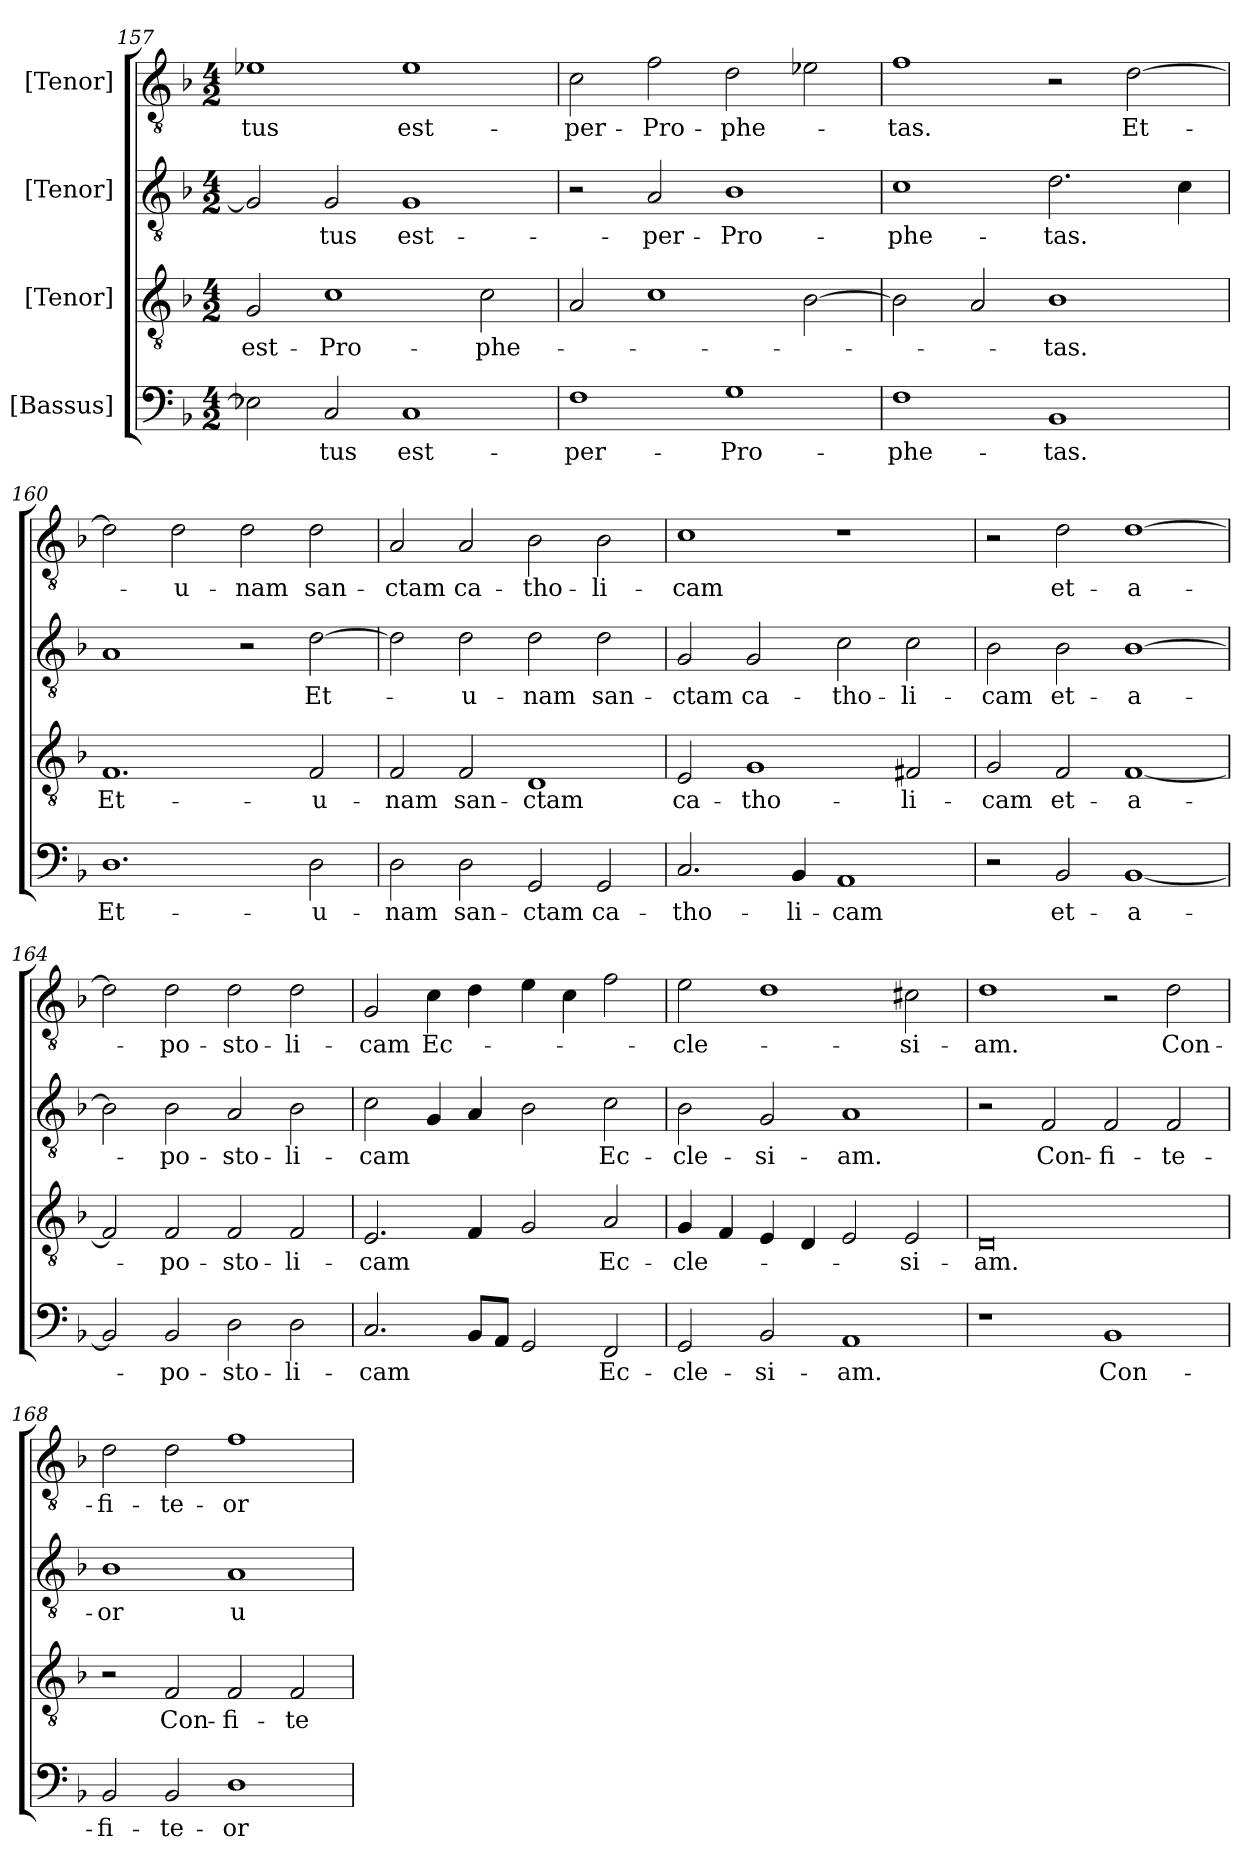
**kern	**text	**kern	**text	**kern	**text	**kern	**text
*part4	*part4	*part3	*part3	*part2	*part2	*part1	*part1
*staff4	*staff4	*staff3	*staff3	*staff2	*staff2	*staff1	*staff1
*I"[Bassus]	*	*I"[Tenor]	*	*I"[Tenor]	*	*I"[Tenor]	*
*clefF4	*	*clefGv2	*	*clefGv2	*	*clefGv2	*
*k[b-]	*	*k[b-]	*	*k[b-]	*	*k[b-]	*
*M4/2	*	*M4/2	*	*M4/2	*	*M4/2	*
=157	=157	=157	=157	=157	=157	=157	=157
2E-X\]	.	2G/	est-	2G/]	.	1e-X\	-tus
2C/	-tus	1c\	Pro-	2G/	-tus	.	.
1C/	est-	.	.	1G/	est-	1e-\	est-
.	.	2c\	-phe-	.	.	.	.
=158	=158	=158	=158	=158	=158	=158	=158
1F\	per-	2A/	.	2r	.	2c\	per-
.	.	1c\	.	2A/	per-	2f\	Pro-
1G\	Pro-	.	.	1B-\	Pro-	2d\	-phe-
.	.	[2B-\	.	.	.	2e-X\	.
=159	=159	=159	=159	=159	=159	=159	=159
1F\	-phe-	2B-\]	.	1c\	-phe-	1f\	-tas.
.	.	2A/	.	.	.	.	.
1BB-/	-tas.	1B-\	-tas.	2.d\	-tas.	2r	.
.	.	.	.	.	.	[2d\	Et-
.	.	.	.	4c\	.	.	.
=160	=160	=160	=160	=160	=160	=160	=160
1.D\	Et-	1.F/	Et-	1A/	.	2d\]	.
.	.	.	.	.	.	2d\	u-
.	.	.	.	2r	.	2d\	-nam
2D\	u-	2F/	u-	[2d\	Et-	2d\	san-
=161	=161	=161	=161	=161	=161	=161	=161
2D\	-nam	2F/	-nam	2d\]	.	2A/	-ctam
2D\	san-	2F/	san-	2d\	u-	2A/	ca-
2GG/	-ctam	1D/	-ctam	2d\	-nam	2B-\	-tho-
2GG/	ca-	.	.	2d\	san-	2B-\	-li-
=162	=162	=162	=162	=162	=162	=162	=162
2.C/	-tho-	2E/	ca-	2G/	-ctam	1c\	-cam
.	.	1G/	-tho-	2G/	ca-	.	.
4BB-/	-li-	.	.	.	.	.	.
1AA/	-cam	.	.	2c\	-tho-	1r	.
.	.	2F#X/	-li-	2c\	-li-	.	.
=163	=163	=163	=163	=163	=163	=163	=163
2r	.	2G/	-cam	2B-\	-cam	2r	.
2BB-/	et-	2F/	et-	2B-\	et-	2d\	et-
[1BB-/	a-	[1F/	a-	[1B-\	a-	[1d\	a-
=164	=164	=164	=164	=164	=164	=164	=164
2BB-/]	.	2F/]	.	2B-\]	.	2d\]	.
2BB-/	-po-	2F/	-po-	2B-\	-po-	2d\	-po-
2D\	-sto-	2F/	-sto-	2A/	-sto-	2d\	-sto-
2D\	-li-	2F/	-li-	2B-\	-li-	2d\	-li-
=165	=165	=165	=165	=165	=165	=165	=165
2.C/	-cam	2.E/	-cam	2c\	-cam	2G/	-cam
.	.	.	.	4G/	.	4c\	Ec-
8BB-/L	.	4F/	.	4A/	.	4d\	.
8AA/J	.	.	.	.	.	.	.
2GG/	.	2G/	.	2B-\	.	4e\	.
.	.	.	.	.	.	4c\	.
2FF/	Ec-	2A/	Ec-	2c\	Ec-	2f\	.
=166	=166	=166	=166	=166	=166	=166	=166
2GG/	-cle-	4G/	-cle-	2B-\	-cle-	2e\	-cle-
.	.	4F/	.	.	.	.	.
2BB-/	-si-	4E/	.	2G/	-si-	1d\	.
.	.	4D/	.	.	.	.	.
1AA/	-am.	2E/	.	1A/	-am.	.	.
.	.	2E/	-si-	.	.	2c#X\	-si-
=167	=167	=167	=167	=167	=167	=167	=167
1r	.	0D/	-am.	2r	.	1d\	-am.
.	.	.	.	2F/	Con-	.	.
1BB-/	Con-	.	.	2F/	-fi-	2r	.
.	.	.	.	2F/	-te-	2d\	Con-
=168	=168	=168	=168	=168	=168	=168	=168
2BB-/	-fi-	2r	.	1B-\	-or	2d\	-fi-
2BB-/	-te-	2F/	Con-	.	.	2d\	-te-
1D\	-or	2F/	-fi-	1A/	u-	1f\	-or
.	.	2F/	-te-	.	.	.	.
=	=	=	=	=	=	=	=
*-	*-	*-	*-	*-	*-	*-	*-
